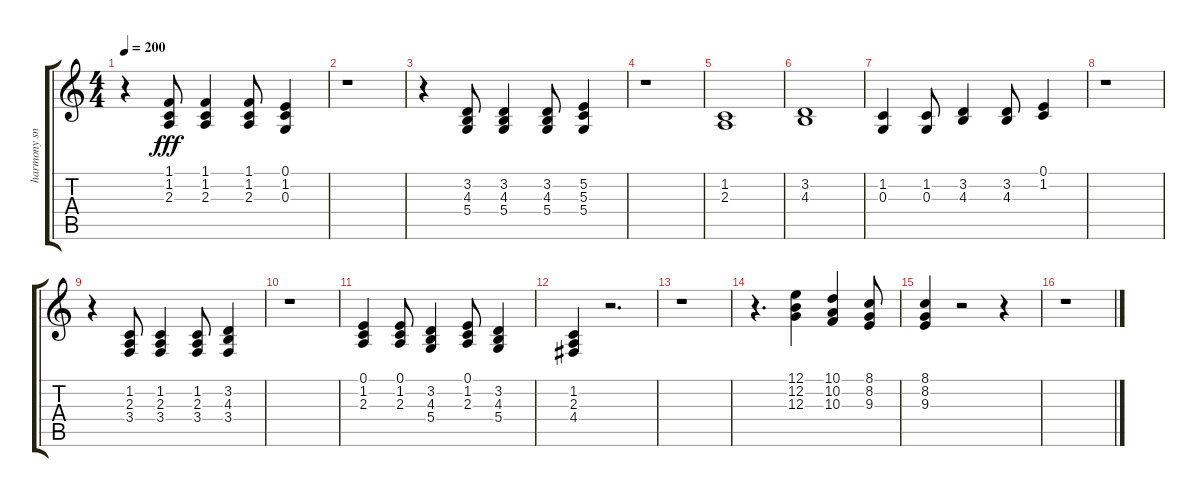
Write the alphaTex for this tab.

\track ("harmony snail       " "harmony sn") {instrument drawbarorgan}
\staff {score tabs}
\tuning (E4 B3 G3 D3 A2 E2) {hide}
\ts (4 4)
\tempo 200
\clef g2
\ks c
r.4{dy fff} (1.1 1.2 2.3).8 (1.1 1.2 2.3).4 (1.1 1.2 2.3).8 (0.1 1.2 0.3).4 |
r.1 |
r.4 (3.2 4.3 5.4).8 (3.2 4.3 5.4).4 (3.2 4.3 5.4).8 (5.2 5.3 5.4).4 |
r.1 |
(1.2 2.3).1 |
(3.2 4.3).1 |
(1.2 0.3).4 (1.2 0.3).8 (3.2 4.3).4 (3.2 4.3).8 (0.1 1.2).4 |
r.1 |
r.4 (1.2 2.3 3.4).8 (1.2 2.3 3.4).4 (1.2 2.3 3.4).8 (3.2 4.3 3.4).4 |
r.1 |
(0.1 1.2 2.3).4 (0.1 1.2 2.3).8 (3.2 4.3 5.4).4 (0.1 1.2 2.3).8 (3.2 4.3 5.4).4 |
(1.2 2.3 4.4).4 r.2{d} |
r.1 |
r.4{d} (12.1 12.2 12.3).4 (10.1 10.2 10.3).4 (8.1 8.2 9.3).8 |
(8.1 8.2 9.3).4 r.2 r.4 |
r.1
